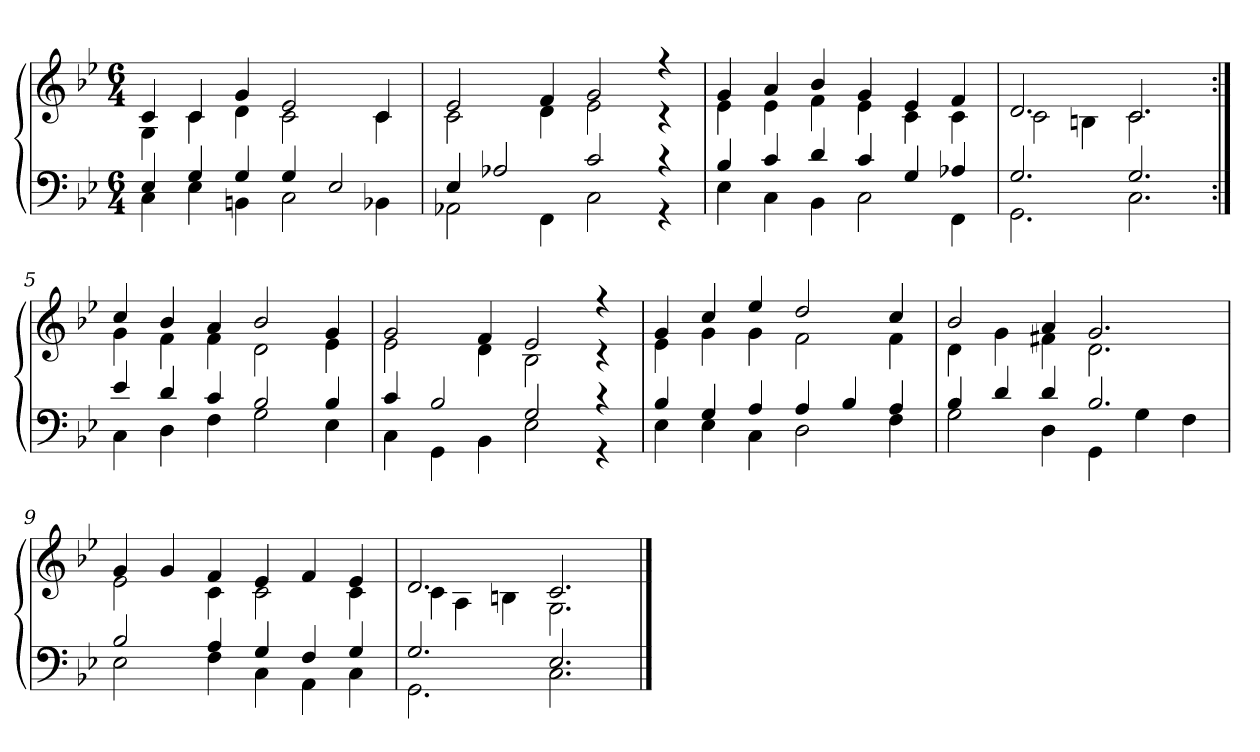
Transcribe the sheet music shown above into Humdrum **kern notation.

**kern	**kern
*part1	*part1
*staff2	*staff1
*clefF4	*clefG2
*k[b-e-]	*k[b-e-]
*g:	*g:
*M6/4	*M6/4
=1	=1
*^	*^
4E-	4C	4c	4G
4G	4E-	4c	4c
4G	4BBn	4g	4d
4G	2C	2e-	2c
2E-	.	.	.
.	4BB-X	4c	4c
=2	=2	=2	=2
4E-	2AA-X	2e-	2c
2A-X	.	.	.
.	4FF	4f	4d
2c	2C	2g	2e-
4r	4r	4r	4r
=3	=3	=3	=3
4B-	4E-	4g	4e-
4c	4C	4a	4e-
4d	4BB-	4b-	4f
4c	2C	4g	4e-
4G	.	4e-	4c
4A-X	4FF	4f	4c
=4	=4	=4	=4
2.G	2.GG	2.d	2c
.	.	.	4Bn
2.G	2.C	2.c	2.c
=5:|!	=5:|!	=5:|!	=5:|!
4e-	4C	4cc	4g
4d	4D	4b-	4f
4c	4F	4a	4f
2B-	2G	2b-	2d
4B-	4E-	4g	4e-
=6	=6	=6	=6
4c	4C	2g	2e-
2B-	4GG	.	.
.	4BB-	4f	4d
2G	2E-	2e-	2B-
4r	4r	4r	4r
=7	=7	=7	=7
4B-	4E-	4g	4e-
4G	4E-	4cc	4g
4A	4C	4ee-	4g
4A	2D	2dd	2f
4B-	.	.	.
4A	4F	4cc	4f
=8	=8	=8	=8
4B-	2G	2b-	4d
4d	.	.	4g
4d	4D	4a	4f#X
2.B-	4GG	2.g	2.d
.	4G	.	.
.	4F	.	.
=9	=9	=9	=9
2B-	2E-	4g	2e-
.	.	4g	.
4A	4F	4f	4c
4G	4C	4e-	2c
4F	4AA	4f	.
4G	4C	4e-	4c
=10	=10	=10	=10
2.G	2.GG	2.d	4c
.	.	.	4A
.	.	.	4Bn
2.E-	2.C	2.c	2.G
*v	*v	*	*
*	*v	*v
==	==
*-	*-
